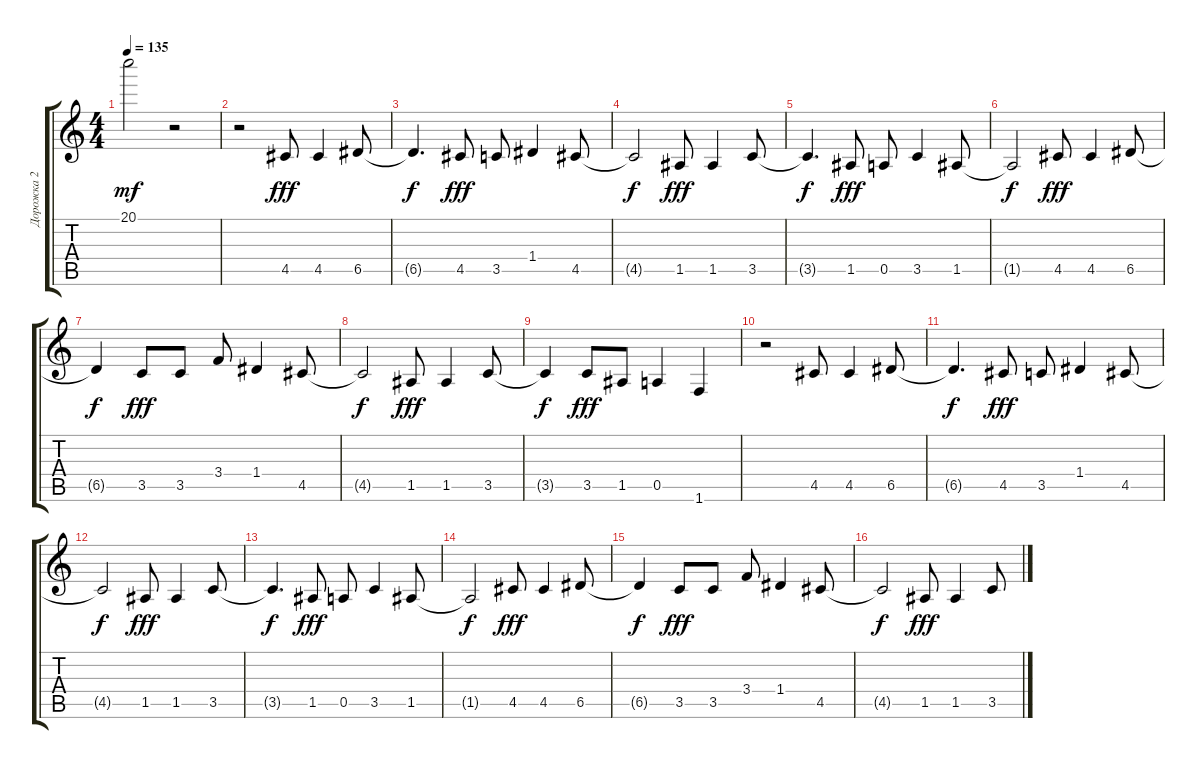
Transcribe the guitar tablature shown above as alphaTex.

\track ("Дорожка 2" "Дорожка 2") {instrument overdrivenguitar}
\staff {score tabs}
\tuning (E4 B3 G3 D3 A2 E2) {hide}
\ts (4 4)
\tempo 135
\clef g2
\ks c
20.1.2{dy mf} r.2 |
r.2 4.5.8{dy fff} 4.5.4 6.5.8 |
6.5{t}.4{d dy f} 4.5.8{dy fff} 3.5.8 1.4.4 4.5.8 |
4.5{t}.2{dy f} 1.5.8{dy fff} 1.5.4 3.5.8 |
3.5{t}.4{d dy f} 1.5.8{dy fff} 0.5.8 3.5.4 1.5.8 |
1.5{t}.2{dy f} 4.5.8{dy fff} 4.5.4 6.5.8 |
6.5{t}.4{dy f} 3.5.8{dy fff} 3.5.8 3.4.8 1.4.4 4.5.8 |
4.5{t}.2{dy f} 1.5.8{dy fff} 1.5.4 3.5.8 |
3.5{t}.4{dy f} 3.5.8{dy fff} 1.5.8 0.5.4 1.6.4 |
r.2 4.5.8 4.5.4 6.5.8 |
6.5{t}.4{d dy f} 4.5.8{dy fff} 3.5.8 1.4.4 4.5.8 |
4.5{t}.2{dy f} 1.5.8{dy fff} 1.5.4 3.5.8 |
3.5{t}.4{d dy f} 1.5.8{dy fff} 0.5.8 3.5.4 1.5.8 |
1.5{t}.2{dy f} 4.5.8{dy fff} 4.5.4 6.5.8 |
6.5{t}.4{dy f} 3.5.8{dy fff} 3.5.8 3.4.8 1.4.4 4.5.8 |
4.5{t}.2{dy f} 1.5.8{dy fff} 1.5.4 3.5.8
